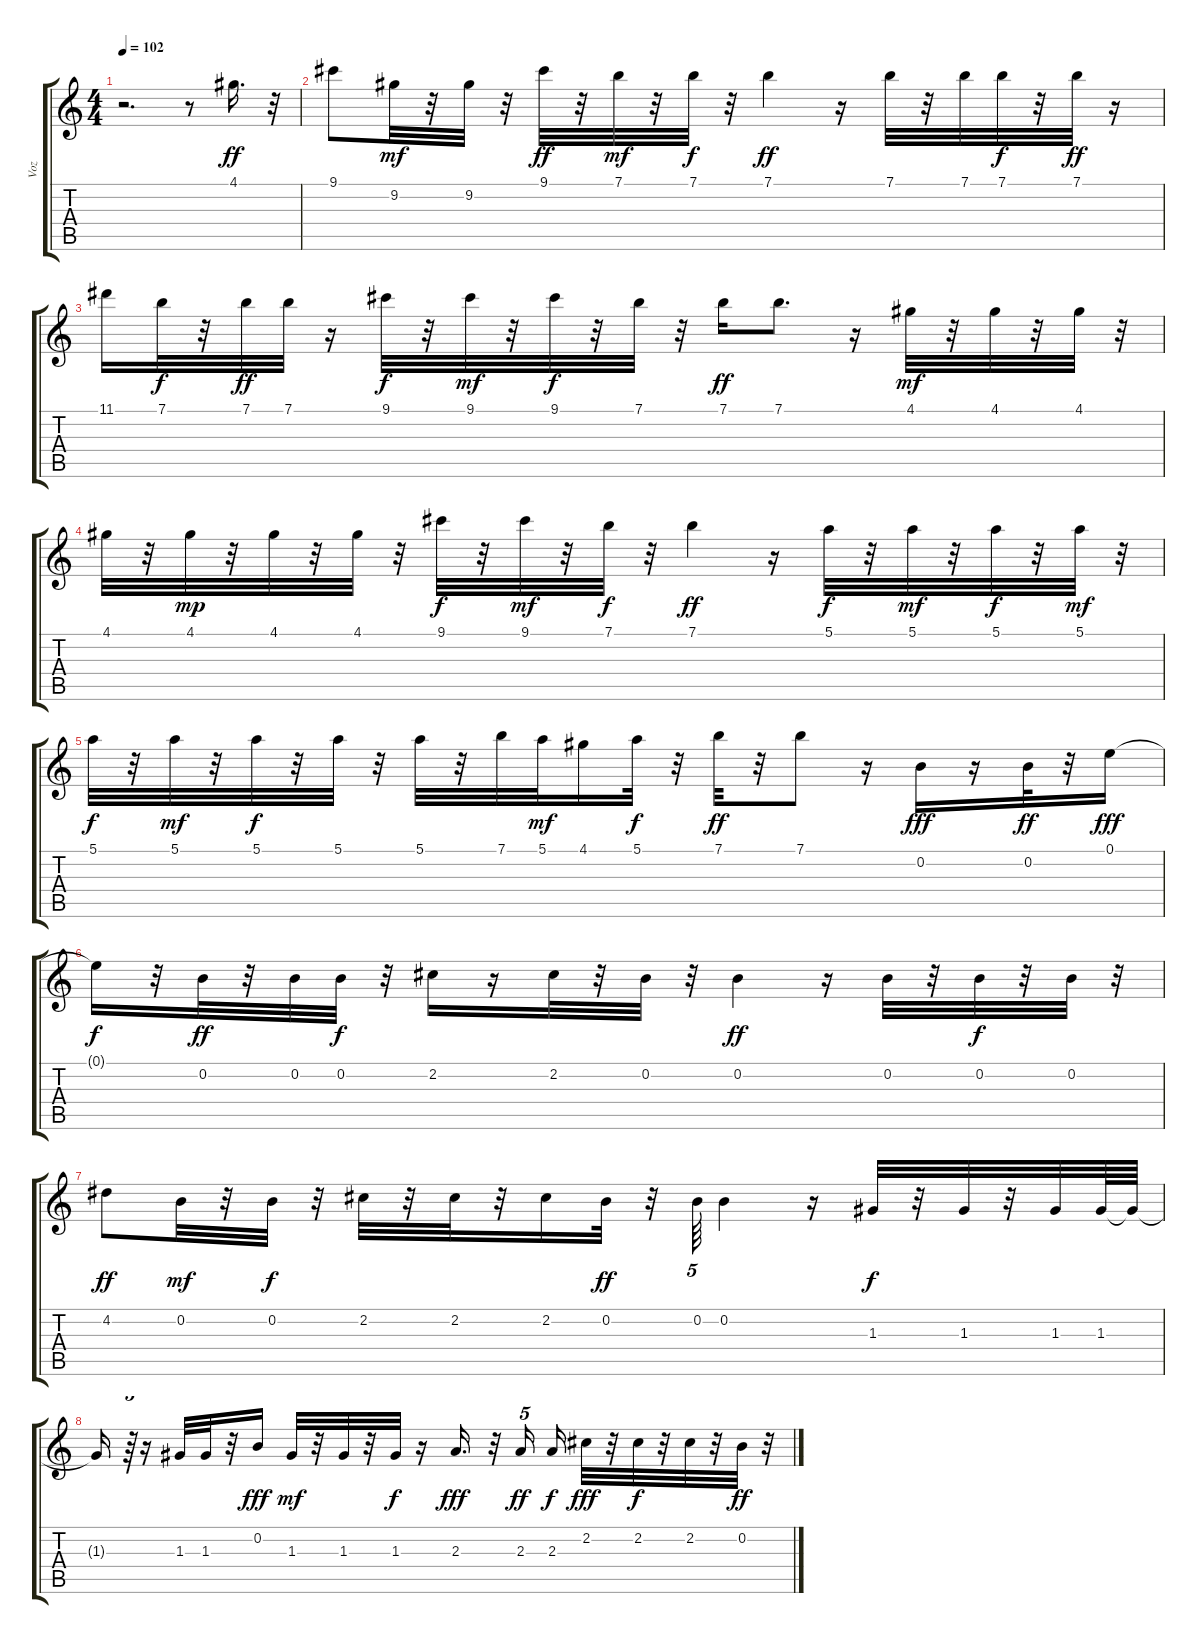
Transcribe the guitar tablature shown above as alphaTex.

\track ("Voz" "Voz") {instrument acousticguitarsteel}
\staff {score tabs}
\tuning (E4 B3 G3 D3 A2 E2) {hide}
\ts (4 4)
\tempo 102
\clef g2
\ks c
r.2{d dy f} r.8 4.1.16{d dy ff} r.32 |
9.1.8 9.2.32{dy mf} r.32 9.2.32 r.32 9.1.32{dy ff} r.32 7.1.32{dy mf} r.32 7.1.32{dy f} r.32 7.1.4{dy ff} r.16 7.1.32 r.32 7.1.32 7.1.32{dy f} r.32 7.1.32{dy ff} r.16 |
11.1.16 7.1.32{dy f} r.32 7.1.32{dy ff} 7.1.32 r.16 9.1.32{dy f} r.32 9.1.32{dy mf} r.32 9.1.32{dy f} r.32 7.1.32 r.32 7.1.16{dy ff} 7.1.8{d} r.16 4.1.32{dy mf} r.32 4.1.32 r.32 4.1.32 r.32 |
4.1.32 r.32 4.1.32{dy mp} r.32 4.1.32 r.32 4.1.32 r.32 9.1.32{dy f} r.32 9.1.32{dy mf} r.32 7.1.32{dy f} r.32 7.1.4{dy ff} r.16 5.1.32{dy f} r.32 5.1.32{dy mf} r.32 5.1.32{dy f} r.32 5.1.32{dy mf} r.32 |
5.1.32{dy f} r.32 5.1.32{dy mf} r.32 5.1.32{dy f} r.32 5.1.32 r.32 5.1.32 r.32 7.1.32 5.1.32{dy mf} 4.1.16 5.1.32{dy f} r.32 7.1.32{dy ff} r.32 7.1.8 r.16 0.2.16{dy fff} r.16 0.2.32{dy ff} r.32 0.1.16{dy fff} |
0.1{t}.16{dy f} r.32 0.2.32{dy ff} r.32 0.2.32 0.2.32{dy f} r.32 2.2.16 r.16 2.2.32 r.32 0.2.32 r.32 0.2.4{dy ff} r.16 0.2.32 r.32 0.2.32{dy f} r.32 0.2.32 r.32 |
4.2.8{dy ff} 0.2.32{dy mf} r.32 0.2.32{dy f} r.32 2.2.32 r.32 2.2.32 r.32 2.2.16 0.2.32{dy ff} r.32 0.2.64{tu (5 4)} 0.2.4 r.16 1.3.32{dy f} r.32 1.3.32 r.32 1.3.32 1.3.64 1.3{t}.64 |
1.3{t}.16 r.64{tu (5 4)} r.16 1.3.32 1.3.32 r.32 0.2.16{dy fff} 1.3.32{dy mf} r.32 1.3.32 r.32 1.3.32{dy f} r.16 2.3.16{d dy fff} r.32 2.3.16{tu (5 4) dy ff} 2.3.16{dy f} 2.2.32{dy fff} r.32 2.2.32{dy f} r.32 2.2.32 r.32 0.2.32{dy ff} r.32
